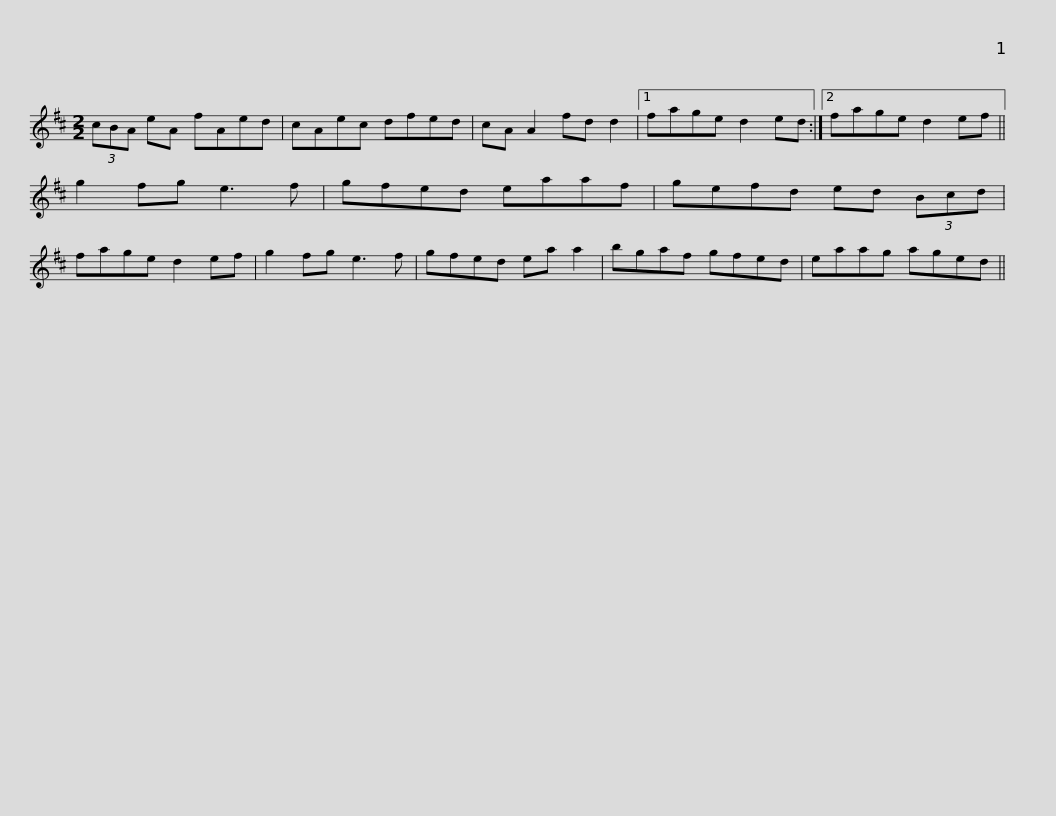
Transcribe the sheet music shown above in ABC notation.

X:1
L:1/8
M:2/2
I:linebreak $
K:D
V:1 treble
V:1
 (3cBA eA fAed | cAec dfed | cA A2 fd d2 |1 fage d2 ed :|2 fage d2 ef || %5
 g2 fg e3 f |$ gfed eaaf | gefd ed (3Bcd | fage d2 ef | g2 fg e3 f | %10
 gfed ea a2 | bgaf gfed |$ eaag aged || %13
